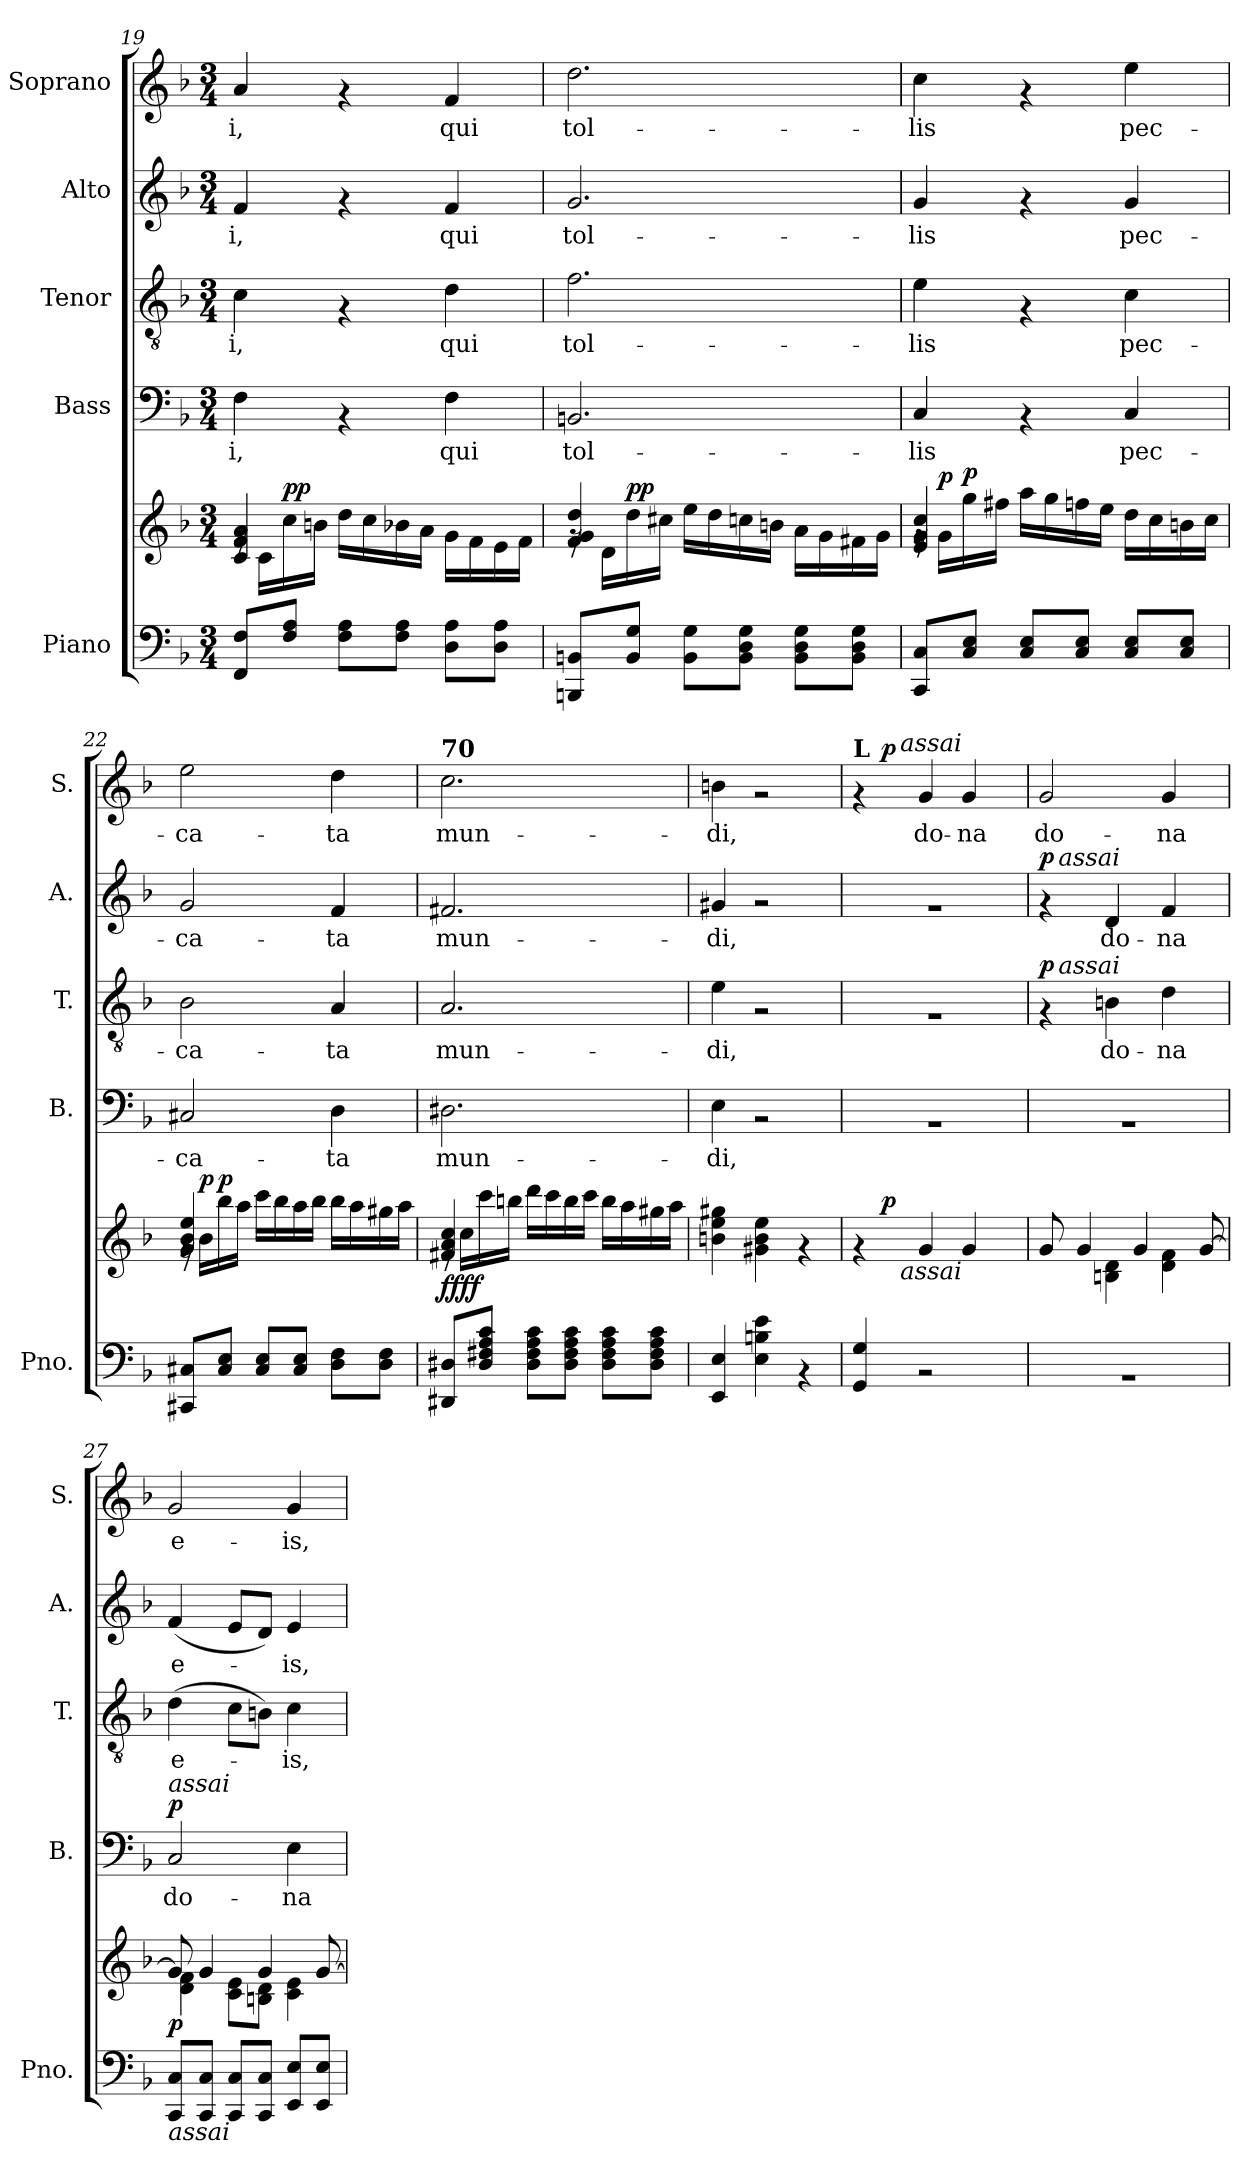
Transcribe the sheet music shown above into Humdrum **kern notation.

**kern	**kern	**dynam	**kern	**text	**dynam	**kern	**text	**dynam	**kern	**text	**dynam	**kern	**text	**dynam
*part5	*part5	*part5	*part4	*part4	*part4	*part3	*part3	*part3	*part2	*part2	*part2	*part1	*part1	*part1
*staff6	*staff5	*staff5/6	*staff4	*staff4	*staff4	*staff3	*staff3	*staff3	*staff2	*staff2	*staff2	*staff1	*staff1	*staff1
*I"Piano	*	*	*I"Bass	*	*	*I"Tenor	*	*	*I"Alto	*	*	*I"Soprano	*	*
*I'Pno.	*	*	*I'B.	*	*	*I'T.	*	*	*I'A.	*	*	*I'S.	*	*
*clefF4	*clefG2	*	*clefF4	*	*	*clefGv2	*	*	*clefG2	*	*	*clefG2	*	*
*k[b-]	*k[b-]	*	*k[b-]	*	*	*k[b-]	*	*	*k[b-]	*	*	*k[b-]	*	*
*F:	*F:	*	*F:	*	*	*F:	*	*	*F:	*	*	*F:	*	*
*M3/4	*M3/4	*	*M3/4	*	*	*M3/4	*	*	*M3/4	*	*	*M3/4	*	*
=19	=19	=19	=19	=19	=19	=19	=19	=19	=19	=19	=19	=19	=19	=19
*	*^	*	*	*	*	*	*	*	*	*	*	*	*	*
!	!	!	!LO:DY:a=2	!	!LO:LY:b	!	!	!LO:LY:b	!	!	!LO:LY:b	!	!	!LO:LY:b	!
!	!	!	!LO:DY:n=1:a	!	!	!	!	!	!	!	!	!	!	!	!
8FF/ 8F/L	4c/ 4f/ 4a/	16rg	mf mf	4F\	-i,	.	4c\	-i,	.	4f/	-i,	.	4a/	-i,	.
.	.	16c\LL	.	.	.	.	.	.	.	.	.	.	.	.	.
!	!	!	!LO:DY:n=2:a	!	!	!	!	!	!	!	!	!	!	!	!
!	!	!	!LO:DY:n=3:a	!	!	!	!	!	!	!	!	!	!	!	!
8F/ 8A/J	.	16cc\	p p	.	.	.	.	.	.	.	.	.	.	.	.
.	.	16bn\JJ	.	.	.	.	.	.	.	.	.	.	.	.	.
8F\ 8A\L	2rgyy	16dd\LL	.	4rBB	.	.	4rG	.	.	4rg	.	.	4rg	.	.
.	.	16cc\	.	.	.	.	.	.	.	.	.	.	.	.	.
8F\ 8A\J	.	16b-X\	.	.	.	.	.	.	.	.	.	.	.	.	.
.	.	16a\JJ	.	.	.	.	.	.	.	.	.	.	.	.	.
!	!	!	!	!	!LO:LY:b	!	!	!LO:LY:b	!	!	!LO:LY:b	!	!	!LO:LY:b	!
8D\ 8A\L	.	16g\LL	.	4F\	qui	.	4d\	qui	.	4f/	qui	.	4f/	qui	.
.	.	16f\	.	.	.	.	.	.	.	.	.	.	.	.	.
8D\ 8A\J	.	16e\	.	.	.	.	.	.	.	.	.	.	.	.	.
.	.	16f\JJ	.	.	.	.	.	.	.	.	.	.	.	.	.
!!LO:LB:g=z
=20	=20	=20	=20	=20	=20	=20	=20	=20	=20	=20	=20	=20	=20	=20	=20
!	!	!	!LO:DY:a=2	!	!LO:LY:b	!	!	!LO:LY:b	!	!	!LO:LY:b	!	!	!LO:LY:b	!
!	!	!	!LO:DY:n=1:a	!	!	!	!	!	!	!	!	!	!	!	!
8BBBn/ 8BBn/L	4f/ 4g/ 4dd/	16rg	mf mf	2.BBn/	tol-	.	2.f\	tol-	.	2.g/	tol-	.	2.dd\	tol-	.
.	.	16d\LL	.	.	.	.	.	.	.	.	.	.	.	.	.
!	!	!	!LO:DY:n=2:a	!	!	!	!	!	!	!	!	!	!	!	!
!	!	!	!LO:DY:n=3:a	!	!	!	!	!	!	!	!	!	!	!	!
8BB/ 8G/J	.	16dd\	p p	.	.	.	.	.	.	.	.	.	.	.	.
.	.	16cc#X\JJ	.	.	.	.	.	.	.	.	.	.	.	.	.
8BB\ 8G\L	2rgyy	16ee\LL	.	.	.	.	.	.	.	.	.	.	.	.	.
.	.	16dd\	.	.	.	.	.	.	.	.	.	.	.	.	.
8BB\ 8D\ 8G\J	.	16ccn\	.	.	.	.	.	.	.	.	.	.	.	.	.
.	.	16bn\JJ	.	.	.	.	.	.	.	.	.	.	.	.	.
8BB\ 8D\ 8G\L	.	16a\LL	.	.	.	.	.	.	.	.	.	.	.	.	.
.	.	16g\	.	.	.	.	.	.	.	.	.	.	.	.	.
8BB\ 8D\ 8G\J	.	16f#X\	.	.	.	.	.	.	.	.	.	.	.	.	.
.	.	16g\JJ	.	.	.	.	.	.	.	.	.	.	.	.	.
=21	=21	=21	=21	=21	=21	=21	=21	=21	=21	=21	=21	=21	=21	=21	=21
!	!	!	!LO:DY:a=2	!	!LO:LY:b	!	!	!LO:LY:b	!	!	!LO:LY:b	!	!	!LO:LY:b	!
!	!	!	!LO:DY:n=1:a	!	!	!	!	!	!	!	!	!	!	!	!
8CC/ 8C/L	4e/ 4g/ 4cc/	16rg	mf mf	4C/	-lis	.	4e\	-lis	.	4g/	-lis	.	4cc\	-lis	.
!	!	!	!LO:DY:n=2:a	!	!	!	!	!	!	!	!	!	!	!	!
.	.	16g\LL	p	.	.	.	.	.	.	.	.	.	.	.	.
!	!	!	!LO:DY:n=3:a	!	!	!	!	!	!	!	!	!	!	!	!
8C/ 8E/J	.	16gg\	p	.	.	.	.	.	.	.	.	.	.	.	.
.	.	16ff#X\JJ	.	.	.	.	.	.	.	.	.	.	.	.	.
8C/ 8E/L	2rgyy	16aa\LL	.	4rBB	.	.	4rG	.	.	4rg	.	.	4rg	.	.
.	.	16gg\	.	.	.	.	.	.	.	.	.	.	.	.	.
8C/ 8E/J	.	16ffn\	.	.	.	.	.	.	.	.	.	.	.	.	.
.	.	16ee\JJ	.	.	.	.	.	.	.	.	.	.	.	.	.
!	!	!	!	!	!LO:LY:b	!	!	!LO:LY:b	!	!	!LO:LY:b	!	!	!LO:LY:b	!
8C/ 8E/L	.	16dd\LL	.	4C/	pec-	.	4c\	pec-	.	4g/	pec-	.	4ee\	pec-	.
.	.	16cc\	.	.	.	.	.	.	.	.	.	.	.	.	.
8C/ 8E/J	.	16bn\	.	.	.	.	.	.	.	.	.	.	.	.	.
.	.	16cc\JJ	.	.	.	.	.	.	.	.	.	.	.	.	.
=22	=22	=22	=22	=22	=22	=22	=22	=22	=22	=22	=22	=22	=22	=22	=22
!	!	!	!LO:DY:a=2	!	!LO:LY:b	!	!	!LO:LY:b	!	!	!LO:LY:b	!	!	!LO:LY:b	!
!	!	!	!LO:DY:n=1:a	!	!	!	!	!	!	!	!	!	!	!	!
8CC#X/ 8C#X/L	4g/ 4b-/ 4ee/	16rg	mf mf	2C#X/	-ca-	.	2B-\	-ca-	.	2g/	-ca-	.	2ee\	-ca-	.
!	!	!	!LO:DY:n=2:a	!	!	!	!	!	!	!	!	!	!	!	!
.	.	16b-\LL	p	.	.	.	.	.	.	.	.	.	.	.	.
!	!	!	!LO:DY:n=3:a	!	!	!	!	!	!	!	!	!	!	!	!
8C#/ 8E/J	.	16bb-\	p	.	.	.	.	.	.	.	.	.	.	.	.
.	.	16aa\JJ	.	.	.	.	.	.	.	.	.	.	.	.	.
8C#/ 8E/L	2rgyy	16ccc\LL	.	.	.	.	.	.	.	.	.	.	.	.	.
.	.	16bb-\	.	.	.	.	.	.	.	.	.	.	.	.	.
8C#/ 8E/J	.	16aa\	.	.	.	.	.	.	.	.	.	.	.	.	.
.	.	16bb-\JJ	.	.	.	.	.	.	.	.	.	.	.	.	.
!	!	!	!	!	!LO:LY:b	!	!	!LO:LY:b	!	!	!LO:LY:b	!	!	!LO:LY:b	!
8D\ 8F\L	.	16bb-\LL	.	4D\	-ta	.	4A/	-ta	.	4f/	-ta	.	4dd\	-ta	.
.	.	16aa\	.	.	.	.	.	.	.	.	.	.	.	.	.
8D\ 8F\J	.	16gg#X\	.	.	.	.	.	.	.	.	.	.	.	.	.
.	.	16aa\JJ	.	.	.	.	.	.	.	.	.	.	.	.	.
!!LO:PB:g=z
=23	=23	=23	=23	=23	=23	=23	=23	=23	=23	=23	=23	=23	=23	=23	=23
!	!	!	!	!	!	!	!	!	!	!	!	!	!LO:TX:a:B:t=70	!	!
!	!	!	!LO:DY:a=2	!	!LO:LY:b	!	!	!LO:LY:b	!	!	!LO:LY:b	!	!	!LO:LY:b	!
!	!	!	!LO:DY:n=1:a	!	!	!	!	!	!	!	!	!	!	!	!
8DD#X/ 8D#X/L	4f#X/ 4a/ 4cc/	16rg	ff ff	2.D#X\	mun-	.	2.A/	mun-	.	2.f#X/	mun-	.	2.cc\	mun-	.
.	.	16cc\LL	.	.	.	.	.	.	.	.	.	.	.	.	.
8D#/ 8F#X/ 8A/ 8c/J	.	16ccc\	.	.	.	.	.	.	.	.	.	.	.	.	.
.	.	16bbn\JJ	.	.	.	.	.	.	.	.	.	.	.	.	.
8D#\ 8F#\ 8A\ 8c\L	2rgyy	16ddd\LL	.	.	.	.	.	.	.	.	.	.	.	.	.
.	.	16ccc\	.	.	.	.	.	.	.	.	.	.	.	.	.
8D#\ 8F#\ 8A\ 8c\J	.	16bb\	.	.	.	.	.	.	.	.	.	.	.	.	.
.	.	16ccc\JJ	.	.	.	.	.	.	.	.	.	.	.	.	.
8D#\ 8F#\ 8A\ 8c\L	.	16bb\LL	.	.	.	.	.	.	.	.	.	.	.	.	.
.	.	16aa\	.	.	.	.	.	.	.	.	.	.	.	.	.
8D#\ 8F#\ 8A\ 8c\J	.	16gg#X\	.	.	.	.	.	.	.	.	.	.	.	.	.
.	.	16aa\JJ	.	.	.	.	.	.	.	.	.	.	.	.	.
=24	=24	=24	=24	=24	=24	=24	=24	=24	=24	=24	=24	=24	=24	=24	=24
!	!	!	!	!	!LO:LY:b	!	!	!LO:LY:b	!	!	!LO:LY:b	!	!	!LO:LY:b	!
*	*v	*v	*	*	*	*	*	*	*	*	*	*	*	*	*
4EE/ 4E/	4bn\ 4ee\ 4gg#X\	.	4E\	-di,	.	4e\	-di,	.	4g#X/	-di,	.	4bn\	-di,	.
4E\ 4Bn\ 4e\	4g#X\ 4b\ 4ee\	.	2rBB	.	.	2rG	.	.	2rg	.	.	2rg	.	.
4rBB	4rg	.	.	.	.	.	.	.	.	.	.	.	.	.
=25	=25	=25	=25	=25	=25	=25	=25	=25	=25	=25	=25	=25	=25	=25
*	*^	*	*	*	*	*	*	*	*	*	*	*^	*	*
!	!	!	!	!	!	!	!	!	!	!	!	!	!LO:TX:a:B:t=L	!	!	!
*	*	*^	*	*	*	*	*	*	*	*	*	*	*	*^	*	*
4GG/ 4G/	4rg	8ryy	8.ryy	.	2.rBB	.	.	2.rG	.	.	2.rg	.	.	4rg	8ryy	8.ryy	.	.
!	!	!	!	!LO:DY:a	!	!	!	!	!	!	!	!	!	!	!	!	!	!LO:DY:a
.	.	2ryy	.	p	.	.	.	.	.	.	.	.	.	.	2ryy	.	.	p
!	!	!	!	!	!	!	!	!	!	!	!	!	!	!	!	!LO:TX:a:i:t=assai	!	!
!	!	!	!LO:TX:b:i:t=assai	!	!	!	!	!	!	!	!	!	!	!	!	!	!	!
.	.	.	2ryy	.	.	.	.	.	.	.	.	.	.	.	.	2ryy	.	.
!	!	!	!	!	!	!	!	!	!	!	!	!	!	!	!	!	!LO:LY:b	!
2rBB	4g/	.	.	.	.	.	.	.	.	.	.	.	.	4g/	.	.	do-	.
!	!	!	!	!	!	!	!	!	!	!	!	!	!	!	!	!	!LO:LY:b	!
.	4g/	.	.	.	.	.	.	.	.	.	.	.	.	4g/	.	.	-na	.
.	.	8ryy	.	.	.	.	.	.	.	.	.	.	.	.	8ryy	.	.	.
.	.	.	16ryy	.	.	.	.	.	.	.	.	.	.	.	.	16ryy	.	.
=26	=26	=26	=26	=26	=26	=26	=26	=26	=26	=26	=26	=26	=26	=26	=26	=26	=26	=26
!	!	!	!	!	!	!	!	!	!	!LO:DY:a	!	!	!LO:DY:a	!	!	!	!LO:LY:b	!
*	*	*v	*v	*	*	*	*	*^	*	*	*^	*	*	*v	*v	*v	*	*
2.rBB	8g/	4ryy	.	2.rBB	.	.	4rG	16ryy	.	p	4rg	16ryy	.	p	2g/	do-	.
!	!	!	!	!	!	!	!	!	!	!	!	!LO:TX:a:i:t=assai	!	!	!	!	!
!	!	!	!	!	!	!	!	!LO:TX:a:i:t=assai	!	!	!	!	!	!	!	!	!
.	.	.	.	.	.	.	.	2ryy	.	.	.	2ryy	.	.	.	.	.
.	4g/	.	.	.	.	.	.	.	.	.	.	.	.	.	.	.	.
!	!	!	!	!	!	!	!	!	!LO:LY:b	!	!	!	!LO:LY:b	!	!	!	!
.	.	4Bn\ 4d\	.	.	.	.	4Bn\	.	do-	.	4d/	.	do-	.	.	.	.
.	4g/	.	.	.	.	.	.	.	.	.	.	.	.	.	.	.	.
!	!	!	!	!	!	!	!	!	!LO:LY:b	!	!	!	!LO:LY:b	!	!	!LO:LY:b	!
.	.	4d\ 4f\	.	.	.	.	4d\	.	-na	.	4f/	.	-na	.	4g/	-na	.
.	.	.	.	.	.	.	.	8.ryy	.	.	.	8.ryy	.	.	.	.	.
.	[8g/	.	.	.	.	.	.	.	.	.	.	.	.	.	.	.	.
=27	=27	=27	=27	=27	=27	=27	=27	=27	=27	=27	=27	=27	=27	=27	=27	=27	=27
!	!	!	!	!LO:TX:a:i:t=assai	!	!	!	!	!	!	!	!	!	!	!	!	!
!LO:TX:b:i:t=assai	!	!	!	!	!	!	!	!	!	!	!	!	!	!	!	!	!
!	!	!	!LO:DY:a=2	!	!LO:LY:b	!LO:DY:a	!	!	!LO:LY:b	!	!	!	!LO:LY:b	!	!	!LO:LY:b	!
*	*	*	*	*	*	*	*v	*v	*	*	*	*	*	*	*	*	*
*	*	*	*	*	*	*	*	*	*	*v	*v	*	*	*	*	*
8CC/ 8C/L	8g/]	4d\ 4f\	p	2C/	do-	p	(>4d\	e-	.	(<4f/	e-	.	2g/	e-	.
8CC/ 8C/J	4g/	.	.	.	.	.	.	.	.	.	.	.	.	.	.
8CC/ 8C/L	.	8c\ 8e\L	.	.	.	.	8c\L	.	.	8e/L	.	.	.	.	.
8CC/ 8C/J	4g/	8Bn\ 8d\J	.	.	.	.	8Bn\J)	.	.	8d/J)	.	.	.	.	.
!	!	!	!	!	!LO:LY:b	!	!	!LO:LY:b	!	!	!LO:LY:b	!	!	!LO:LY:b	!
8EE/ 8E/L	.	4c\ 4e\	.	4E\	-na	.	4c\	-is,	.	4e/	-is,	.	4g/	-is,	.
8EE/ 8E/J	[8g/	.	.	.	.	.	.	.	.	.	.	.	.	.	.
*	*v	*v	*	*	*	*	*	*	*	*	*	*	*	*	*
=	=	=	=	=	=	=	=	=	=	=	=	=	=	=
*-	*-	*-	*-	*-	*-	*-	*-	*-	*-	*-	*-	*-	*-	*-
